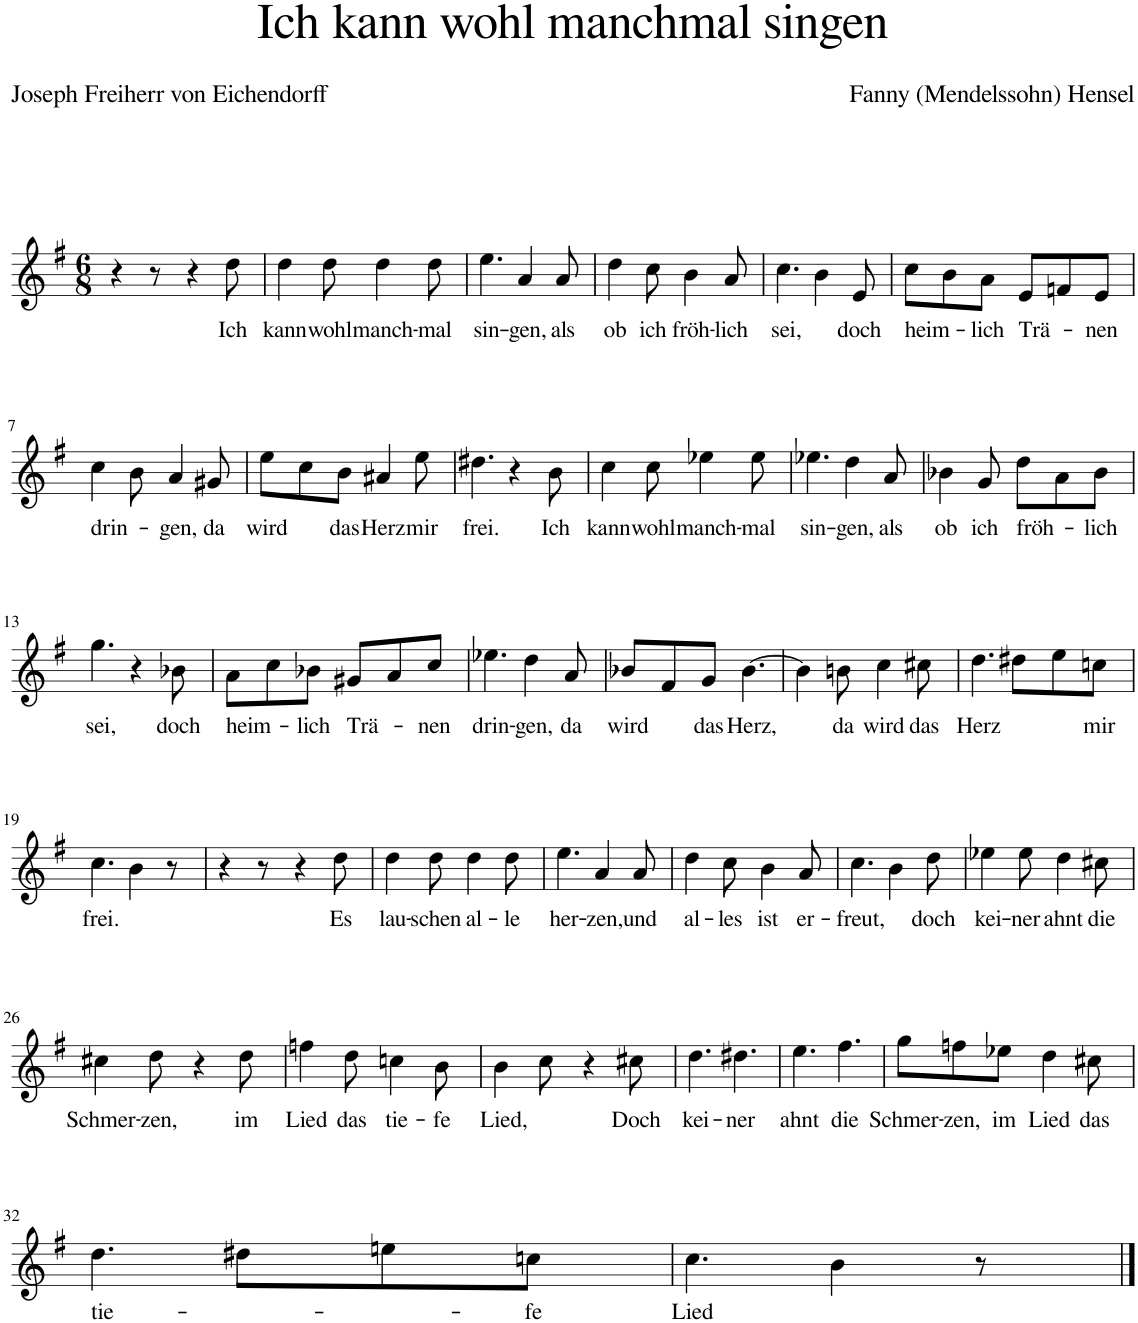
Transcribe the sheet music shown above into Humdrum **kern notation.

**kern	**text
*part1	*part1
*staff1	*staff1
*I"Piano	*
*I'Pno	*
*clefG2	*
*k[f#]	*
*M6/8	*
=1	=1
4r	.
8r	.
4r	.
!	!LO:LY:b
8dd\	Ich
=2	=2
!	!LO:LY:b
4dd\	kann
!	!LO:LY:b
8dd\	wohl
!	!LO:LY:b
4dd\	manch-
!	!LO:LY:b
8dd\	-mal
=3	=3
!	!LO:LY:b
4.ee\	sin-
!	!LO:LY:b
4a/	-gen,
!	!LO:LY:b
8a/	als
=4	=4
!	!LO:LY:b
4dd\	ob
!	!LO:LY:b
8cc\	ich
!	!LO:LY:b
4b\	fröh-
!	!LO:LY:b
8a/	-lich
=5	=5
!	!LO:LY:b
4.cc\	sei,
4b\	.
!	!LO:LY:b
8e/	doch
=6	=6
!	!LO:LY:b
8cc\L	heim-
8b\	.
!	!LO:LY:b
8a\J	-lich
!	!LO:LY:b
8e/L	Trä-
8fn/	.
!	!LO:LY:b
8e/J	-nen
!!LO:LB:g=z
=7	=7
!	!LO:LY:b
4cc\	drin-
8b\	.
!	!LO:LY:b
4a/	-gen,
!	!LO:LY:b
8g#X/	da
=8	=8
!	!LO:LY:b
8ee\L	wird
8cc\	.
!	!LO:LY:b
8b\J	das
!	!LO:LY:b
4a#X/	Herz
!	!LO:LY:b
8ee\	mir
=9	=9
!	!LO:LY:b
4.dd#X\	frei.
4r	.
!	!LO:LY:b
8b\	Ich
=10	=10
!	!LO:LY:b
4cc\	kann
!	!LO:LY:b
8cc\	wohl
!	!LO:LY:b
4ee-X\	manch-
!	!LO:LY:b
8ee-\	-mal
=11	=11
!	!LO:LY:b
4.ee-X\	sin-
!	!LO:LY:b
4dd\	-gen,
!	!LO:LY:b
8a/	als
=12	=12
!	!LO:LY:b
4b-X\	ob
!	!LO:LY:b
8g/	ich
!	!LO:LY:b
8dd\L	fröh-
8a\	.
!	!LO:LY:b
8b-\J	-lich
!!LO:LB:g=z
=13	=13
!	!LO:LY:b
4.gg\	sei,
4r	.
!	!LO:LY:b
8b-X\	doch
=14	=14
!	!LO:LY:b
8a\L	heim-
8cc\	.
!	!LO:LY:b
8b-X\J	-lich
!	!LO:LY:b
8g#X/L	Trä-
8a/	.
!	!LO:LY:b
8cc/J	-nen
=15	=15
!	!LO:LY:b
4.ee-X\	drin-
!	!LO:LY:b
4dd\	-gen,
!	!LO:LY:b
8a/	da
=16	=16
!	!LO:LY:b
8b-X/L	wird
8f#/	.
!	!LO:LY:b
8g/J	das
!	!LO:LY:b
[4.b-\	Herz,
=17	=17
4b-\]	.
!	!LO:LY:b
8bn\	da
!	!LO:LY:b
4cc\	wird
!	!LO:LY:b
8cc#X\	das
=18	=18
!	!LO:LY:b
4.dd\	Herz
8dd#X\L	.
8ee\	.
!	!LO:LY:b
8ccn\J	mir
!!LO:LB:g=z
=19	=19
!	!LO:LY:b
4.cc\	frei.
4b\	.
8r	.
=20	=20
4r	.
8r	.
4r	.
!	!LO:LY:b
8dd\	Es
=21	=21
!	!LO:LY:b
4dd\	lau-
!	!LO:LY:b
8dd\	-schen
!	!LO:LY:b
4dd\	al-
!	!LO:LY:b
8dd\	-le
=22	=22
!	!LO:LY:b
4.ee\	her-
!	!LO:LY:b
4a/	-zen,
!	!LO:LY:b
8a/	und
=23	=23
!	!LO:LY:b
4dd\	al-
!	!LO:LY:b
8cc\	-les
!	!LO:LY:b
4b\	ist
!	!LO:LY:b
8a/	er-
=24	=24
!	!LO:LY:b
4.cc\	-freut,
4b\	.
!	!LO:LY:b
8dd\	doch
=25	=25
!	!LO:LY:b
4ee-X\	kei-
!	!LO:LY:b
8ee-\	-ner
!	!LO:LY:b
4dd\	ahnt
!	!LO:LY:b
8cc#X\	die
!!LO:LB:g=z
=26	=26
!	!LO:LY:b
4cc#X\	Schmer-
!	!LO:LY:b
8dd\	-zen,
4r	.
!	!LO:LY:b
8dd\	im
=27	=27
!	!LO:LY:b
4ffn\	Lied
!	!LO:LY:b
8dd\	das
!	!LO:LY:b
4ccn\	tie-
!	!LO:LY:b
8b\	-fe
=28	=28
!	!LO:LY:b
4b\	Lied,
8cc\	.
4r	.
!	!LO:LY:b
8cc#X\	Doch
=29	=29
!	!LO:LY:b
4.dd\	kei-
!	!LO:LY:b
4.dd#X\	-ner
=30	=30
!	!LO:LY:b
4.ee\	ahnt
!	!LO:LY:b
4.ff#\	die
=31	=31
!	!LO:LY:b
8gg\L	Schmer-
!	!LO:LY:b
8ffn\	-zen,
!	!LO:LY:b
8ee-X\J	im
!	!LO:LY:b
4dd\	Lied
!	!LO:LY:b
8cc#X\	das
!!LO:LB:g=z
=32	=32
!	!LO:LY:b
4.dd\	tie-
8dd#X\L	.
8een\	.
!	!LO:LY:b
8ccn\J	-fe
=33	=33
!	!LO:LY:b
4.cc\	Lied
4b\	.
8r	.
==	==
*-	*-
